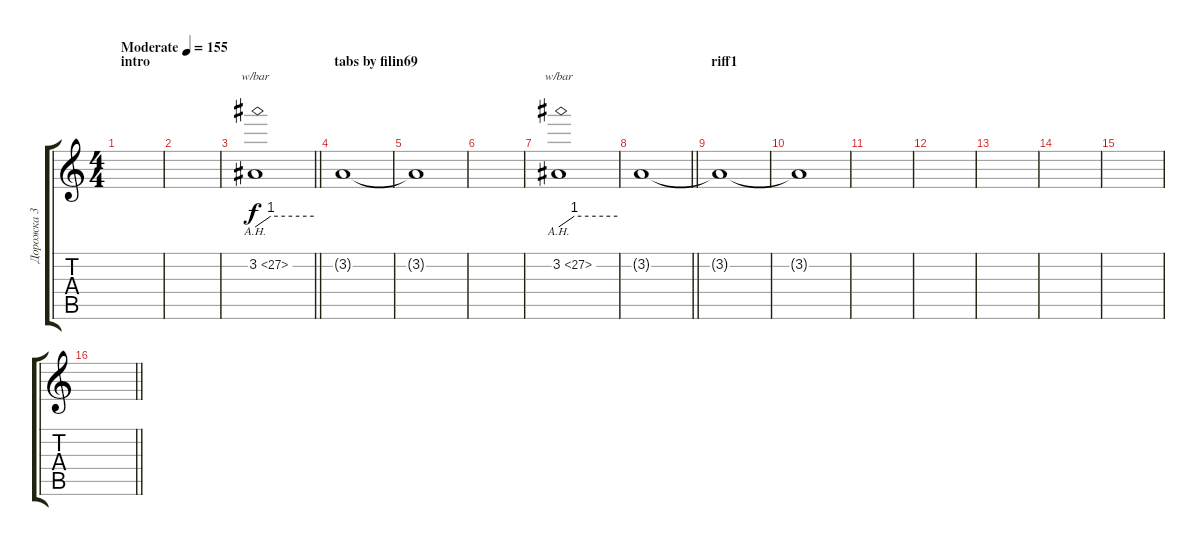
\track ("Дорожка 3" "Дорожка 3") {instrument distortionguitar}
\staff {score tabs}
\tuning (C4 G3 Eb3 Bb2 F2 C2) {hide}
\ts (4 4)
\section ("" "intro")
\tempo (155 "Moderate")
\clef g2
\ks c
|
|
\barLineRight lightlight
3.2{ah 24}.1{tbe (custom default 0 0 16 4 60 4)} |
\section ("" "tabs by filin69")
3.2{t}.1 |
3.2{t}.1 |
|
3.2{ah 24}.1{tbe (custom default 0 0 16 4 60 4)} |
\barLineRight lightlight
3.2{t}.1{volume 4} |
\section ("" "riff1")
3.2{t}.1 |
3.2{t}.1 |
|
|
|
|
|
\barLineRight lightlight
